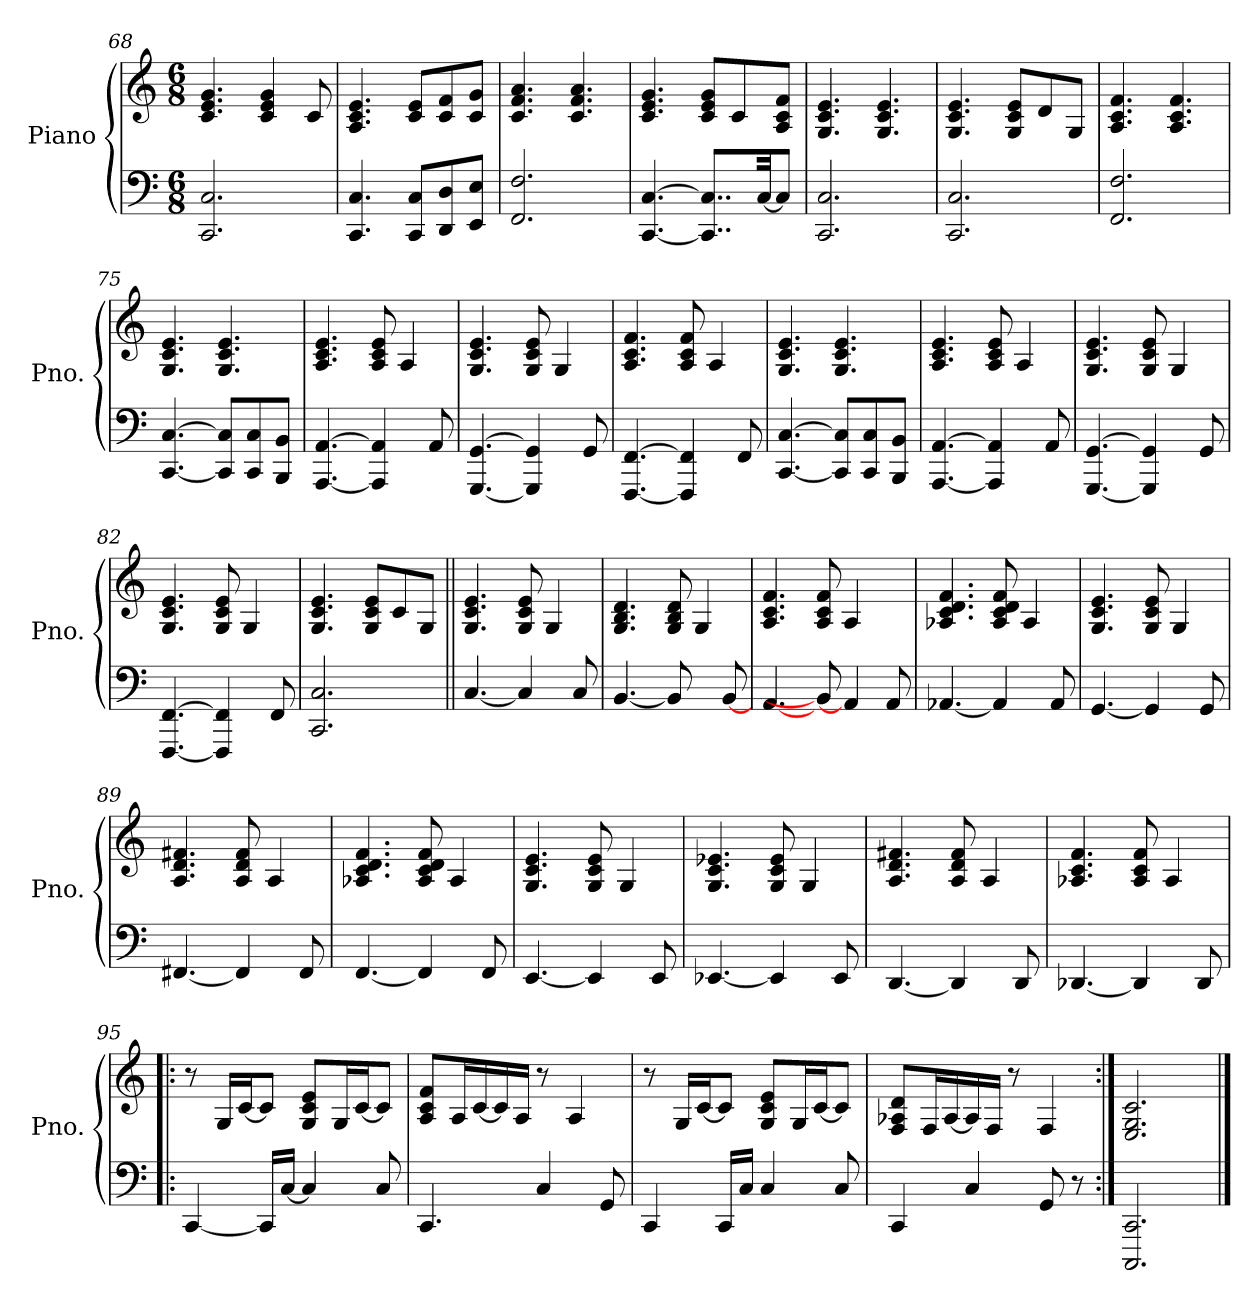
**kern	**kern
*part1	*part1
*staff2	*staff1
*I"Piano	*
*I'Pno.	*
*clefF4	*clefG2
*k[]	*k[]
*M6/8	*M6/8
=68	=68
2.CC/ 2.C/	4.c/ 4.e/ 4.g/
.	4c/ 4e/ 4g/
.	8c/
=69	=69
4.CC/ 4.C/	4.A/ 4.c/ 4.e/
8CC/ 8C/L	8c/ 8e/L
8DD/ 8D/	8c/ 8f/
8EE/ 8E/J	8c/ 8g/J
=70	=70
2.FF/ 2.F/	4.c/ 4.f/ 4.a/
.	4.c/ 4.f/ 4.a/
=71	=71
[4.CC/ [4.C/	4.c/ 4.e/ 4.g/
8..CC/] 8..C/]L	8c/ 8e/ 8g/L
.	8c/
[32C/KK	.
8C/J]	8A/ 8c/ 8f/J
=72	=72
2.CC/ 2.C/	4.G/ 4.c/ 4.e/
.	4.G/ 4.c/ 4.e/
=73	=73
2.CC/ 2.C/	4.G/ 4.c/ 4.e/
.	8G/ 8c/ 8e/L
.	8d/
.	8G/J
!!LO:LB:g=z
=74	=74
2.FF/ 2.F/	4.A/ 4.c/ 4.f/
.	4.A/ 4.c/ 4.f/
=75	=75
[4.CC/ [4.C/	4.G/ 4.c/ 4.e/
8CC/] 8C/]L	4.G/ 4.c/ 4.e/
8CC/ 8C/	.
8BBB/ 8BB/J	.
=76	=76
[4.AAA/ [4.AA/	4.A/ 4.c/ 4.e/
4AAA/] 4AA/]	8A/ 8c/ 8e/
.	4A/
8AA/	.
=77	=77
[4.GGG/ [4.GG/	4.G/ 4.c/ 4.e/
4GGG/] 4GG/]	8G/ 8c/ 8e/
.	4G/
8GG/	.
=78	=78
[4.FFF/ [4.FF/	4.A/ 4.c/ 4.f/
4FFF/] 4FF/]	8A/ 8c/ 8f/
.	4A/
8FF/	.
=79	=79
[4.CC/ [4.C/	4.G/ 4.c/ 4.e/
8CC/] 8C/]L	4.G/ 4.c/ 4.e/
8CC/ 8C/	.
8BBB/ 8BB/J	.
=80	=80
[4.AAA/ [4.AA/	4.A/ 4.c/ 4.e/
4AAA/] 4AA/]	8A/ 8c/ 8e/
.	4A/
8AA/	.
=81	=81
[4.GGG/ [4.GG/	4.G/ 4.c/ 4.e/
4GGG/] 4GG/]	8G/ 8c/ 8e/
.	4G/
8GG/	.
!!LO:LB:g=z
=82	=82
[4.FFF/ [4.FF/	4.G/ 4.c/ 4.e/
4FFF/] 4FF/]	8G/ 8c/ 8e/
.	4G/
8FF/	.
=83	=83
2.CC/ 2.C/	4.G/ 4.c/ 4.e/
.	8G/ 8c/ 8e/L
.	8c/
.	8G/J
=84||	=84||
[4.C/	4.G/ 4.c/ 4.e/
4C/]	8G/ 8c/ 8e/
.	4G/
8C/	.
=85	=85
[4.BB/	4.G/ 4.B/ 4.d/
8BB/]	8G/ 8B/ 8d/
8ryy	4G/
[8BB/	.
=86	=86
[4.AA/	4.A/ 4.c/ 4.f/
8BB/]	8A/ 8c/ 8f/
4AA/]	4A/
8AA/	8ryy
=87	=87
[4.AA-X/	4.A-X/ 4.c/ 4.d/ 4.f/
4AA-/]	8A-/ 8c/ 8d/ 8f/
.	4A-/
8AA-/	.
=88	=88
[4.GG/	4.G/ 4.c/ 4.e/
4GG/]	8G/ 8c/ 8e/
.	4G/
8GG/	.
=89	=89
[4.FF#X/	4.A/ 4.d/ 4.f#X/
4FF#/]	8A/ 8d/ 8f#/
.	4A/
8FF#/	.
!!LO:LB:g=z
=90	=90
[4.FF/	4.A-X/ 4.c/ 4.d/ 4.f/
4FF/]	8A-/ 8c/ 8d/ 8f/
.	4A-/
8FF/	.
=91	=91
[4.EE/	4.G/ 4.c/ 4.e/
4EE/]	8G/ 8c/ 8e/
.	4G/
8EE/	.
=92	=92
[4.EE-X/	4.G/ 4.c/ 4.e-X/
4EE-/]	8G/ 8c/ 8e-/
.	4G/
8EE-/	.
=93	=93
[4.DD/	4.A/ 4.d/ 4.f#X/
4DD/]	8A/ 8d/ 8f#/
.	4A/
8DD/	.
=94	=94
[4.DD-X/	4.A-X/ 4.c/ 4.f/
4DD-/]	8A-/ 8c/ 8f/
.	4A-/
8DD-/	.
=95!|:	=95!|:
[4CC/	8r
.	16G/LL
.	[16c/J
16CC/LL]	8c/J]
[16C/JJ	.
4C/]	8G/ 8c/ 8e/L
.	16G/L
.	[16c/J
8C/	8c/J]
!!LO:LB:g=z
=96	=96
4.CC/	8A/ 8c/ 8f/L
.	16A/L
.	[16c/
.	16c/]
.	16A/JJ
4C/	8r
.	4A/
8GG/	.
=97	=97
4CC/	8r
.	16G/LL
.	[16c/J
16CC/LL	8c/J]
16C/JJ	.
4C/	8G/ 8c/ 8e/L
.	16G/L
.	[16c/J
8C/	8c/J]
=98	=98
4CC/	8F/ 8A-X/ 8d/L
.	16F/L
.	[16A-/
4C/	16A-/]
.	16F/JJ
.	8r
8GG/	4F/
8r	.
=99:|!	=99:|!
2.CCC/ 2.CC/	2.E/ 2.G/ 2.c/
==	==
*-	*-
